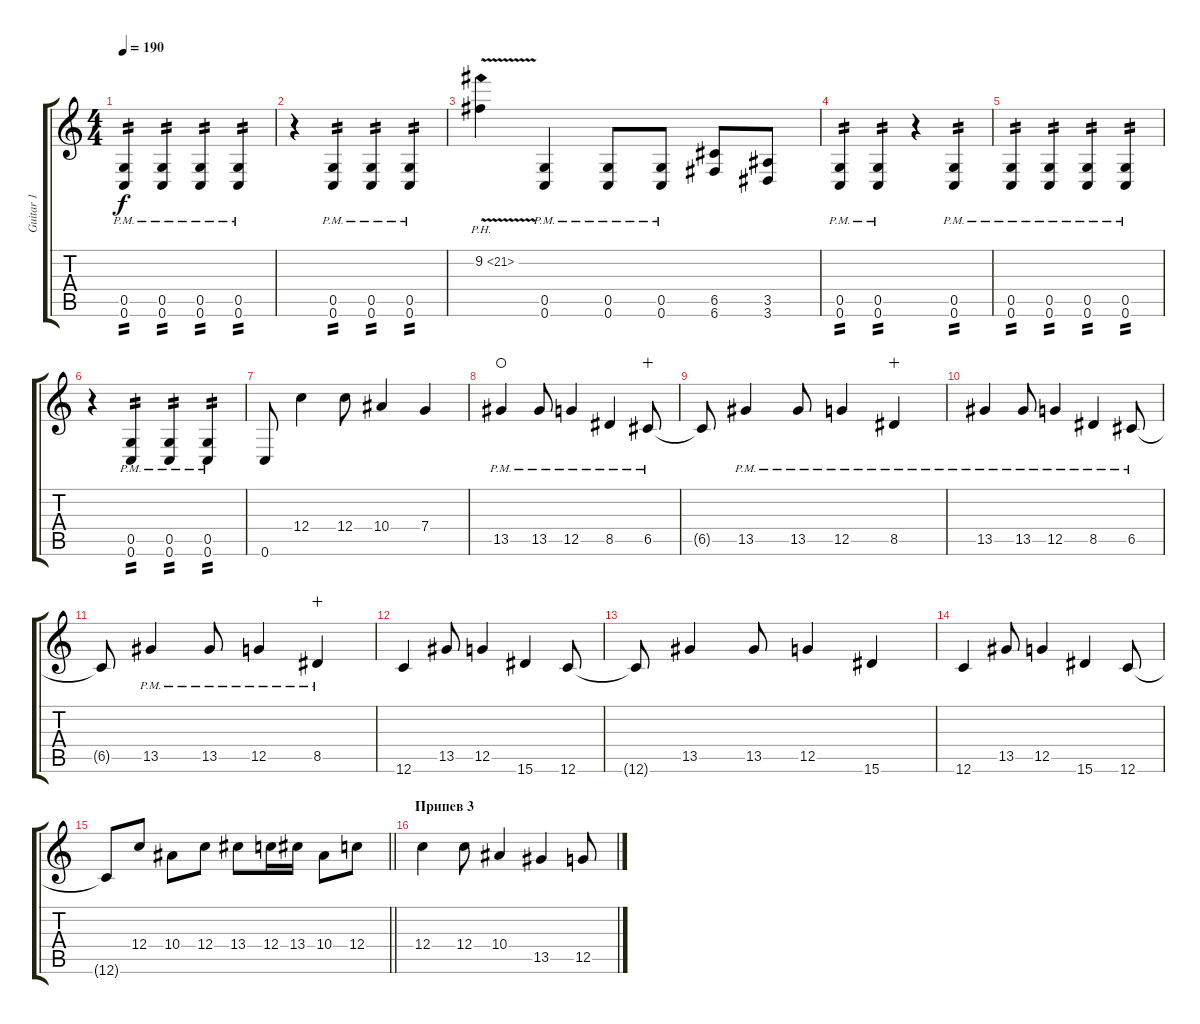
\track ("Guitar 1" "Guitar 1") {instrument distortionguitar}
\staff {score tabs}
\tuning (D4 A3 F3 C3 G2 C2) {hide}
\ts (4 4)
\tempo 190
\clef g2
\ks c
(0.5{pm} 0.6{pm}).4{tp 2 dy f} (0.5{pm} 0.6{pm}).4{tp 2} (0.5{pm} 0.6{pm}).4{tp 2} (0.5{pm} 0.6{pm}).4{tp 2} |
r.4 (0.5{pm} 0.6{pm}).4{tp 2} (0.5{pm} 0.6{pm}).4{tp 2} (0.5{pm} 0.6{pm}).4{tp 2} |
9.2{ph 12 v}.4 (0.5{pm} 0.6{pm}).4 (0.5{pm} 0.6{pm}).8 (0.5{pm} 0.6{pm}).8 (6.5 6.6).8 (3.5 3.6).8 |
(0.5{pm} 0.6{pm}).4{tp 2} (0.5{pm} 0.6{pm}).4{tp 2} r.4 (0.5{pm} 0.6{pm}).4{tp 2} |
(0.5{pm} 0.6{pm}).4{tp 2} (0.5{pm} 0.6{pm}).4{tp 2} (0.5{pm} 0.6{pm}).4{tp 2} (0.5{pm} 0.6{pm}).4{tp 2} |
r.4 (0.5{pm} 0.6{pm}).4{tp 2} (0.5{pm} 0.6{pm}).4{tp 2} (0.5{pm} 0.6{pm}).4{tp 2} |
0.6.8 12.4.4 12.4.8 10.4.4 7.4.4 |
13.5{pm}.4{volume 13 balance 0 instrument distortionguitar waho} 13.5{pm}.8 12.5{pm}.4 8.5{pm}.4 6.5{pm}.8{wahc} |
6.5{t}.8 13.5{pm}.4 13.5{pm}.8 12.5{pm}.4 8.5{pm}.4{wahc} |
13.5{pm}.4{balance 16} 13.5{pm}.8 12.5{pm}.4 8.5{pm}.4 6.5{pm}.8 |
6.5{t}.8 13.5{pm}.4 13.5{pm}.8 12.5{pm}.4 8.5{pm}.4{wahc} |
12.6.4{instrument distortionguitar} 13.5.8 12.5.4 15.6.4 12.6.8 |
12.6{t}.8 13.5.4 13.5.8 12.5.4 15.6.4 |
12.6.4 13.5.8 12.5.4 15.6.4 12.6.8 |
\barLineRight lightlight
12.6{t}.8 12.4.8 10.4.8 12.4.8 13.4.8 12.4.16 13.4.16 10.4.8 12.4.8 |
\section ("" "Припев 3")
12.4.4 12.4.8 10.4.4 13.5.4 12.5.8
